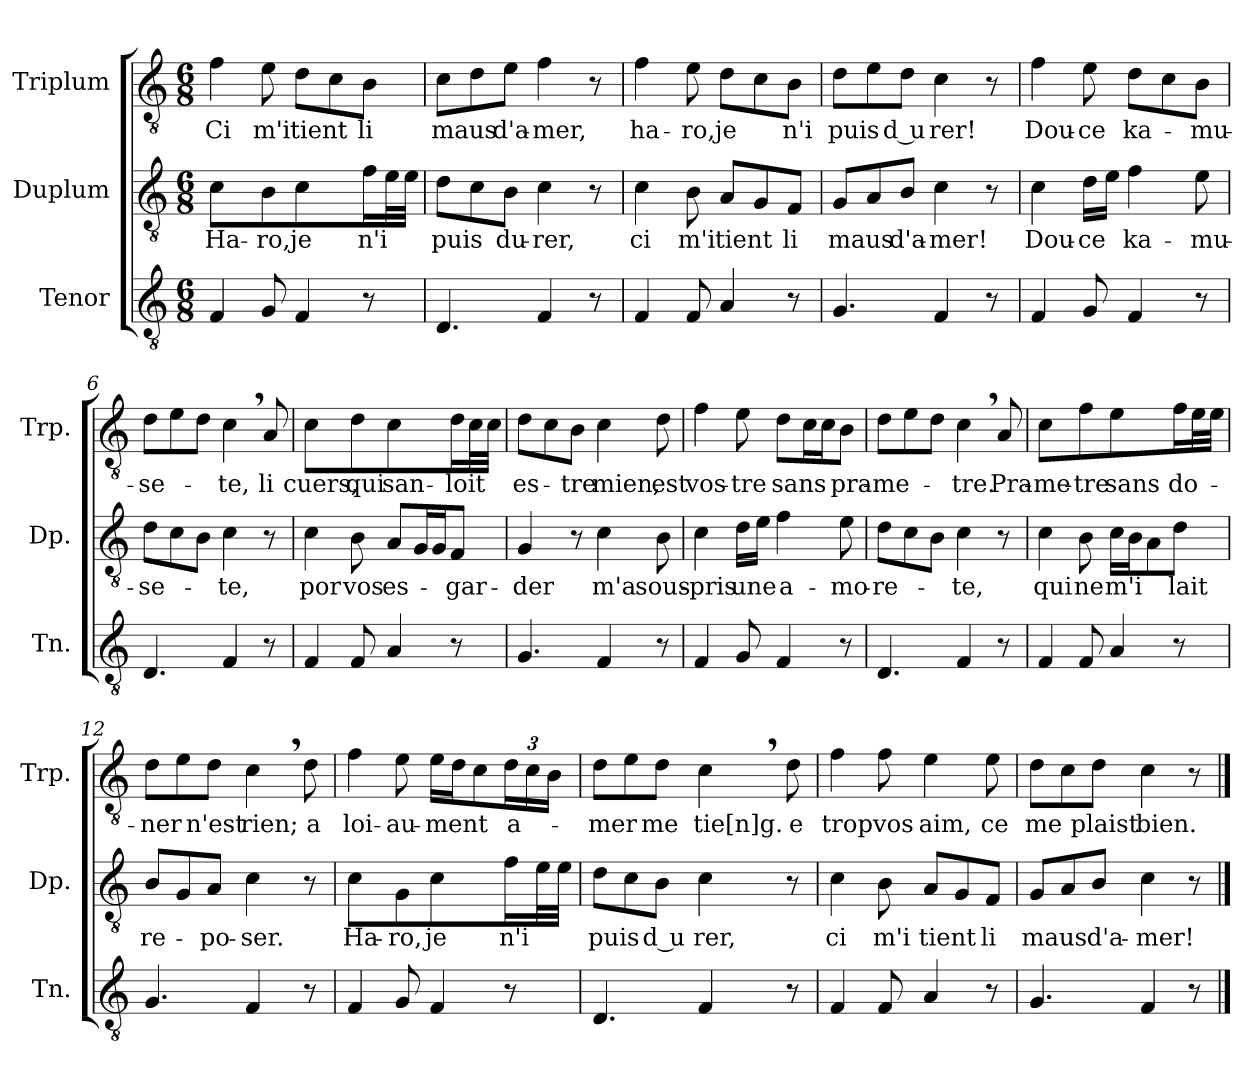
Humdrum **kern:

**kern	**kern	**text	**kern	**text
*part3	*part2	*part2	*part1	*part1
*staff3	*staff2	*staff2	*staff1	*staff1
*I"Tenor	*I"Duplum	*	*I"Triplum	*
*I'Tn.	*I'Dp.	*	*I'Trp.	*
*clefGv2	*clefGv2	*	*clefGv2	*
*k[]	*k[]	*	*k[]	*
*M6/8	*M6/8	*	*M6/8	*
=1	=1	=1	=1	=1
!	!	!LO:LY:b	!	!LO:LY:b
4F/	4c\	Ha-	4f\	Ci
!	!	!LO:LY:b	!	!LO:LY:b
8G/	8B\	-ro,	8e\	m'i
!	!	!LO:LY:b	!	!LO:LY:b
4F/	4c\	je	8d\L	tient
.	.	.	8c\	.
!	!	!LO:LY:b	!	!LO:LY:b
8r	16f\LL	n'i	8B\J	li
*	*tremolo	*	*	*
.	32e\	.	.	.
.	32e\JJJ	.	.	.
*	*Xtremolo	*	*	*
=2	=2	=2	=2	=2
!	!	!LO:LY:b	!	!LO:LY:b
4.D/	8d\L	puis	8c\L	maus
.	8c\	.	8d\	.
!	!	!LO:LY:b	!	!LO:LY:b
.	8B\J	du-	8e\J	d'a-
!	!	!LO:LY:b	!	!LO:LY:b
4F/	4c\	-rer,	4f\	-mer,
8r	8r	.	8r	.
=3	=3	=3	=3	=3
!	!	!LO:LY:b	!	!LO:LY:b
4F/	4c\	ci	4f\	ha-
!	!	!LO:LY:b	!	!LO:LY:b
8F/	8B\	m'i	8e\	-ro,
!	!	!LO:LY:b	!	!LO:LY:b
4A/	8A/L	tient	8d\L	je
.	8G/	.	8c\	.
!	!	!LO:LY:b	!	!LO:LY:b
8r	8F/J	li	8B\J	n'i
=4	=4	=4	=4	=4
!	!	!LO:LY:b	!	!LO:LY:b
4.G/	8G/L	maus	8d\L	puis
.	8A/	.	8e\	.
!	!	!LO:LY:b	!	!LO:LY:b
.	8B/J	d'a-	8d\J	d u
!	!	!LO:LY:b	!	!LO:LY:b
4F/	4c\	-mer!	4c\	-rer!
8r	8r	.	8r	.
=5	=5	=5	=5	=5
!	!	!LO:LY:b	!	!LO:LY:b
4F/	4c\	Dou-	4f\	Dou-
!	!	!LO:LY:b	!	!LO:LY:b
8G/	16d\LL	-ce	8e\	-ce
.	16e\JJ	.	.	.
!	!	!LO:LY:b	!	!LO:LY:b
4F/	4f\	ka-	8d\L	ka-
.	.	.	8c\	.
!	!	!LO:LY:b	!	!LO:LY:b
8r	8e\	mu-	8B\J	-mu-
=6	=6	=6	=6	=6
!	!	!LO:LY:b	!	!LO:LY:b
4.D/	8d\L	-se-	8d\L	-se-
.	8c\	.	8e\	.
.	8B\J	.	8d\J	.
!	!	!LO:LY:b	!	!LO:LY:b
4F/	4c\	-te,	4c,\	-te,
!	!	!	!	!LO:LY:b
8r	8r	.	8A/	li
!!LO:LB:g=z
=7	=7	=7	=7	=7
!	!	!LO:LY:b	!	!LO:LY:b
4F/	4c\	por	4c\	cuers,
!	!	!LO:LY:b	!	!LO:LY:b
8F/	8B\	vos	8d\	qui
!	!	!LO:LY:b	!	!LO:LY:b
4A/	8A/L	es-	4c\	san-
*	*tremolo	*	*	*
.	16G/	.	.	.
.	16G/	.	.	.
*	*Xtremolo	*	*	*
!	!	!LO:LY:b	!	!LO:LY:b
8r	8F/J	-gar-	16d\LL	-loit
*	*	*	*tremolo	*
.	.	.	32c\	.
.	.	.	32c\JJJ	.
*	*	*	*Xtremolo	*
=8	=8	=8	=8	=8
!	!	!LO:LY:b	!	!LO:LY:b
4.G/	4G/	-der	8d\L	es-
.	.	.	8c\	.
!	!	!	!	!LO:LY:b
.	8r	.	8B\J	-tre
!	!	!LO:LY:b	!	!LO:LY:b
4F/	4c\	m'a	4c\	mien,
!	!	!LO:LY:b	!	!LO:LY:b
8r	8B\	sous-	8d\	est
=9	=9	=9	=9	=9
!	!	!LO:LY:b	!	!LO:LY:b
4F/	4c\	-pris	4f\	vos-
!	!	!LO:LY:b	!	!LO:LY:b
8G/	16d\LL	une	8e\	-tre
.	16e\JJ	.	.	.
!	!	!LO:LY:b	!	!LO:LY:b
4F/	4f\	a-	8d\L	sans
*	*	*	*tremolo	*
.	.	.	16c\	.
.	.	.	16c\	.
*	*	*	*Xtremolo	*
!	!	!LO:LY:b	!	!LO:LY:b
8r	8e\	-mo-	8B\J	pra-
=10	=10	=10	=10	=10
!	!	!LO:LY:b	!	!LO:LY:b
4.D/	8d\L	-re-	8d\L	-me-
.	8c\	.	8e\	.
.	8B\J	.	8d\J	.
!	!	!LO:LY:b	!	!LO:LY:b
4F/	4c\	-te,	4c,\	-tre.
!	!	!	!	!LO:LY:b
8r	8r	.	8A/	Pra-
=11	=11	=11	=11	=11
!	!	!LO:LY:b	!	!LO:LY:b
4F/	4c\	qui	4c\	-me-
!	!	!LO:LY:b	!	!LO:LY:b
8F/	8B\	ne	8f\	-tre
!	!	!LO:LY:b	!	!LO:LY:b
4A/	16c\LL	m'i	4e\	sans
.	16B\J	.	.	.
.	8A\	.	.	.
!	!	!LO:LY:b	!	!LO:LY:b
8r	8d\J	lait	16f\LL	do-
*	*	*	*tremolo	*
.	.	.	32e\	.
.	.	.	32e\JJJ	.
*	*	*	*Xtremolo	*
!!LO:LB:g=z
=12	=12	=12	=12	=12
!	!	!LO:LY:b	!	!LO:LY:b
4.G/	8B/L	re-	8d\L	-ner
.	8G/	.	8e\	.
!	!	!LO:LY:b	!	!LO:LY:b
.	8A/J	-po-	8d\J	n'est
!	!	!LO:LY:b	!	!LO:LY:b
4F/	4c\	-ser.	4c,\	rien;
!	!	!	!	!LO:LY:b
8r	8r	.	8d\	a
=13	=13	=13	=13	=13
!	!	!LO:LY:b	!	!LO:LY:b
4F/	4c\	Ha-	4f\	loi-
!	!	!LO:LY:b	!	!LO:LY:b
8G/	8G/	-ro,	8e\	-au-
!	!	!LO:LY:b	!	!LO:LY:b
4F/	4c\	je	16e\LL	-ment
.	.	.	16d\J	.
.	.	.	8c\	.
!	!	!LO:LY:b	!	!
*	*	*	*Xbrackettup	*
!	!	!	!	!LO:LY:b
8r	16f\LL	n'i	24d\L	a-
.	.	.	24c\	.
*	*tremolo	*	*	*
.	32e\	.	.	.
.	.	.	24B\JJ	.
.	32e\JJJ	.	.	.
*	*Xtremolo	*	*	*
=14	=14	=14	=14	=14
!	!	!LO:LY:b	!	!LO:LY:b
4.D/	8d\L	puis	8d\L	-mer
.	8c\	.	8e\	.
!	!	!LO:LY:b	!	!LO:LY:b
.	8B\J	d u	8d\J	me
!	!	!LO:LY:b	!	!LO:LY:b
4F/	4c\	-rer,	4c,\	tie[n]g.
!	!	!	!	!LO:LY:b
8r	8r	.	8d\	e
=15	=15	=15	=15	=15
!	!	!LO:LY:b	!	!LO:LY:b
4F/	4c\	ci	4f\	trop
!	!	!LO:LY:b	!	!LO:LY:b
8F/	8B\	m'i	8f\	vos
!	!	!LO:LY:b	!	!LO:LY:b
4A/	8A/L	tient	4e\	aim,
.	8G/	.	.	.
!	!	!LO:LY:b	!	!LO:LY:b
8r	8F/J	li	8e\	ce
=16	=16	=16	=16	=16
!	!	!LO:LY:b	!	!LO:LY:b
4.G/	8G/L	maus	8d\L	me
.	8A/	.	8c\	.
!	!	!LO:LY:b	!	!LO:LY:b
.	8B/J	d'a-	8d\J	plaist
!	!	!LO:LY:b	!	!LO:LY:b
4F/	4c\	-mer!	4c\	bien.
8r	8r	.	8r	.
==	==	==	==	==
*-	*-	*-	*-	*-
